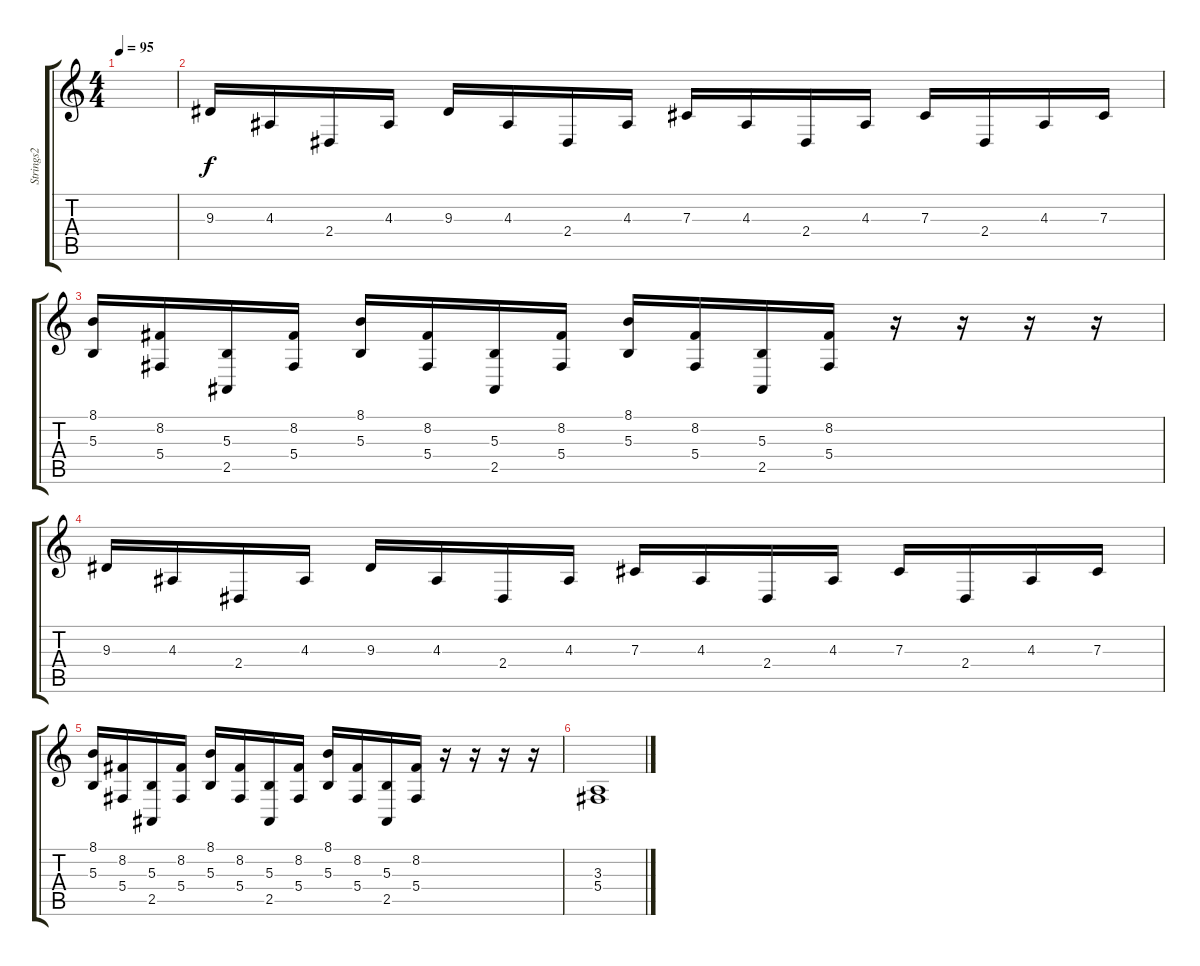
\track ("Strings2" "Strings2") {instrument stringensemble2}
\staff {score tabs}
\tuning (Eb4 Bb3 Gb3 Db3 Ab2 Eb2) {hide}
\ts (4 4)
\tempo 95
\clef g2
\ks c
|
9.3.16{volume 11} 4.3.16 2.4.16 4.3.16 9.3.16 4.3.16 2.4.16 4.3.16 7.3.16 4.3.16 2.4.16 4.3.16 7.3.16 2.4.16 4.3.16 7.3.16 |
(8.1 5.3).16 (8.2 5.4).16 (5.3 2.5).16 (8.2 5.4).16 (8.1 5.3).16 (8.2 5.4).16 (5.3 2.5).16 (8.2 5.4).16 (8.1 5.3).16 (8.2 5.4).16 (5.3 2.5).16 (8.2 5.4).16 r.16 r.16 r.16 r.16 |
9.3.16 4.3.16 2.4.16 4.3.16 9.3.16 4.3.16 2.4.16 4.3.16 7.3.16 4.3.16 2.4.16 4.3.16 7.3.16 2.4.16 4.3.16 7.3.16 |
(8.1 5.3).16 (8.2 5.4).16 (5.3 2.5).16 (8.2 5.4).16 (8.1 5.3).16 (8.2 5.4).16 (5.3 2.5).16 (8.2 5.4).16 (8.1 5.3).16 (8.2 5.4).16 (5.3 2.5).16 (8.2 5.4).16 r.16 r.16 r.16 r.16 |
(3.3 5.4).1
